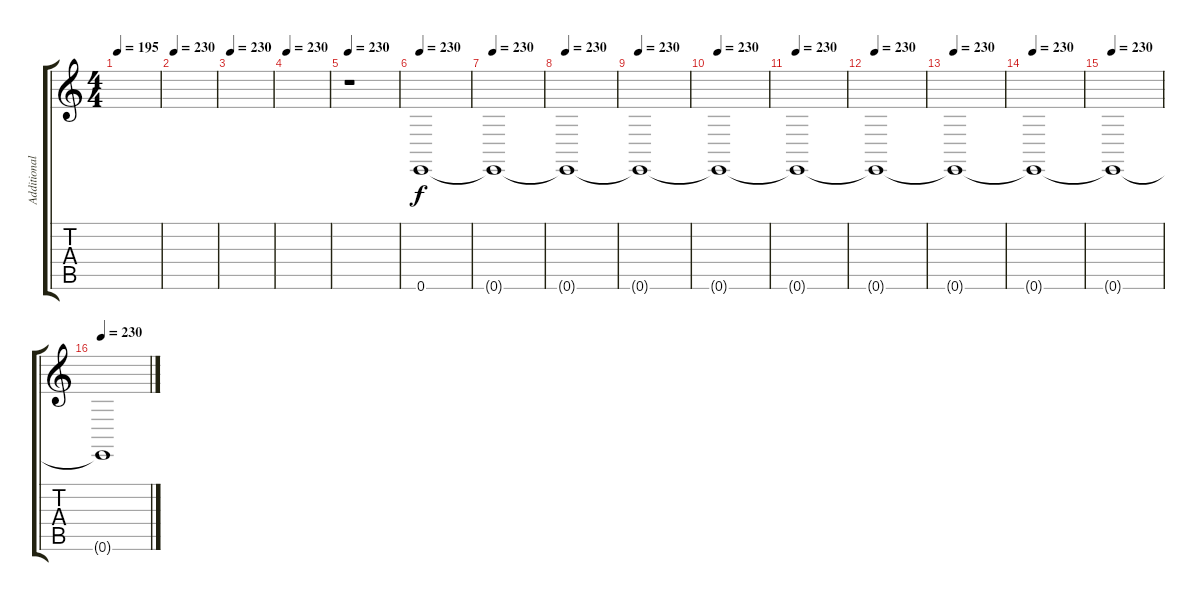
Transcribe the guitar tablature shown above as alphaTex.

\track ("Additional Guitar + Effects" "Additional") {instrument drawbarorgan}
\staff {score tabs}
\tuning (E4 B3 G3 D3 A2 E2) {hide}
\ts (4 4)
\tempo 195
\tempo 230
\tempo 195
\clef g2
\ks c
|
\tempo 230
|
\tempo 230
|
\tempo 230
|
\tempo 230
r.1{volume 0} |
\tempo 230
0.6.1{volume 5 instrument distortionguitar} |
\tempo 230
0.6{t}.1 |
\tempo 230
0.6{t}.1{volume 8} |
\tempo 230
0.6{t}.1 |
\tempo 230
0.6{t}.1{volume 9} |
\tempo 230
0.6{t}.1 |
\tempo 230
0.6{t}.1{volume 12} |
\tempo 230
0.6{t}.1 |
\tempo 230
0.6{t}.1{volume 16} |
\tempo 230
0.6{t}.1 |
\tempo 230
0.6{t}.1
